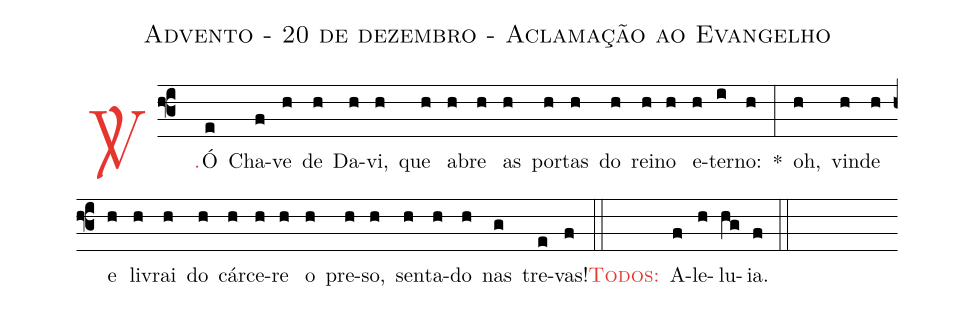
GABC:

name: Advento - 20 de dezembro - Aclamação ao Evangelho;
%%
(f3)

<c><sp>V/</sp>.</c>() Ó(e) Cha(f)ve(h) de(h) Da(h)vi,(h) que(h) a(h)bre(h) as(h) por(h)tas(h) do(h) rei(h)no(h) e(h)ter(i)no:(h) *(:) oh,(h) vin(h)de(h) e(h) li(h)vrai(h) do(h) cár(h)ce(h)re(h) o(h) pre(h)so,(h) sen(h)ta(h)do(h) nas(g) tre(e)vas!(f)

(::)

<c><sc>Todos</sc>:</c>() A(f)le(h)lu(hg)ia.(f)

(::)
